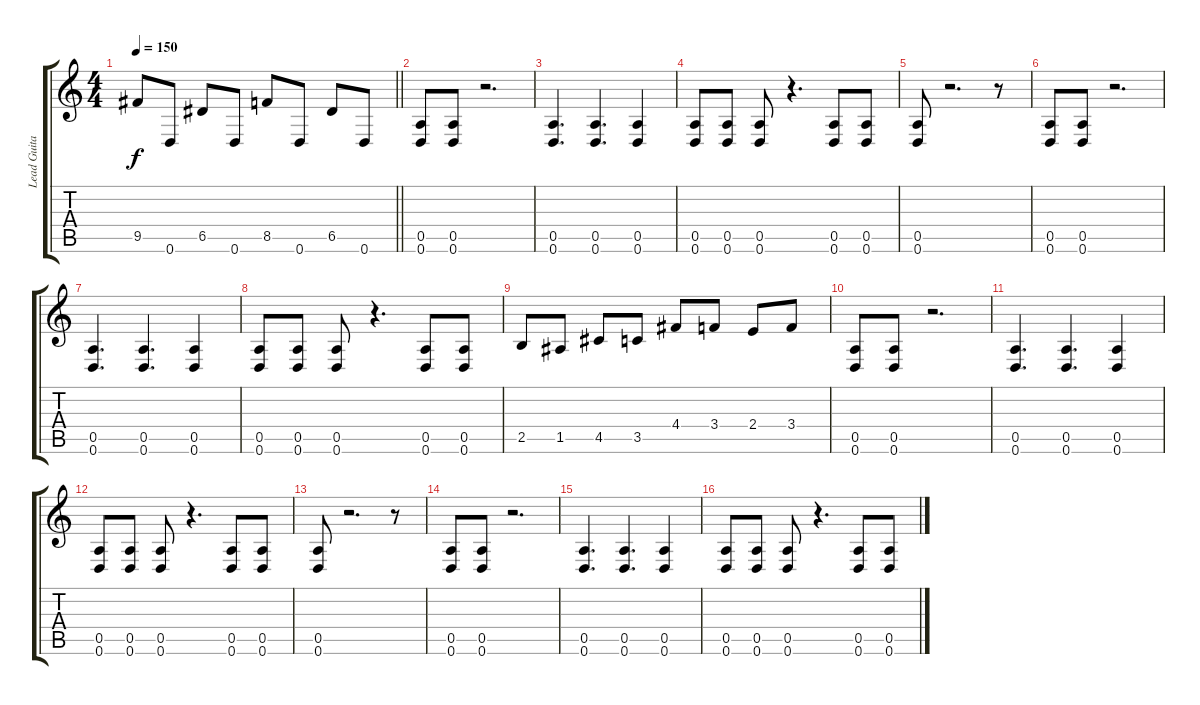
\track ("Lead Guitar" "Lead Guita") {instrument distortionguitar}
\staff {score tabs}
\tuning (E4 B3 G3 D3 A2 D2) {hide}
\ts (4 4)
\tempo 150
\clef g2
\barLineRight lightlight
\ks c
9.5.8{dy f} 0.6.8 6.5.8 0.6.8 8.5.8 0.6.8 6.5.8 0.6.8 |
(0.5 0.6).8 (0.5 0.6).8 r.2{d} |
(0.5 0.6).4{d} (0.5 0.6).4{d} (0.5 0.6).4 |
(0.5 0.6).8 (0.5 0.6).8 (0.5 0.6).8 r.4{d} (0.5 0.6).8 (0.5 0.6).8 |
(0.5 0.6).8 r.2{d} r.8 |
(0.5 0.6).8 (0.5 0.6).8 r.2{d} |
(0.5 0.6).4{d} (0.5 0.6).4{d} (0.5 0.6).4 |
(0.5 0.6).8 (0.5 0.6).8 (0.5 0.6).8 r.4{d} (0.5 0.6).8 (0.5 0.6).8 |
2.5.8 1.5.8 4.5.8 3.5.8 4.4.8 3.4.8 2.4.8 3.4.8 |
(0.5 0.6).8 (0.5 0.6).8 r.2{d} |
(0.5 0.6).4{d} (0.5 0.6).4{d} (0.5 0.6).4 |
(0.5 0.6).8 (0.5 0.6).8 (0.5 0.6).8 r.4{d} (0.5 0.6).8 (0.5 0.6).8 |
(0.5 0.6).8 r.2{d} r.8 |
(0.5 0.6).8 (0.5 0.6).8 r.2{d} |
(0.5 0.6).4{d} (0.5 0.6).4{d} (0.5 0.6).4 |
(0.5 0.6).8 (0.5 0.6).8 (0.5 0.6).8 r.4{d} (0.5 0.6).8 (0.5 0.6).8
